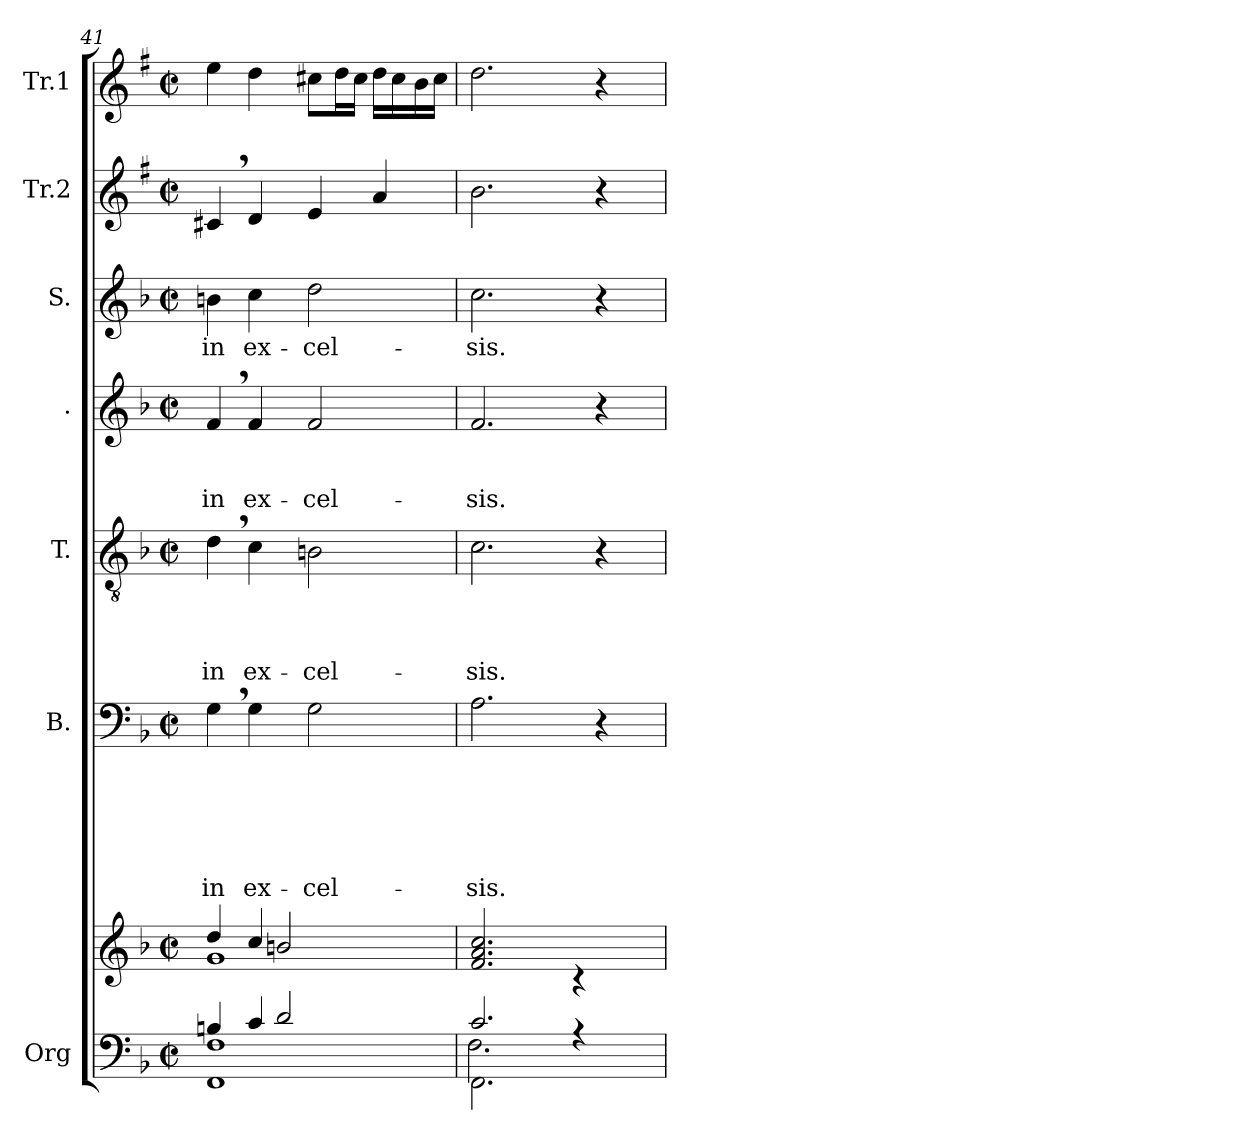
**kern	**kern	**kern	**text	**text	**text	**text	**text	**text	**kern	**text	**text	**text	**text	**kern	**text	**text	**text	**kern	**text	**kern	**kern
*part7	*part7	*part6	*part6	*part6	*part6	*part6	*part6	*part6	*part5	*part5	*part5	*part5	*part5	*part4	*part4	*part4	*part4	*part3	*part3	*part2	*part1
*staff8	*staff7	*staff6	*staff6	*staff6	*staff6	*staff6	*staff6	*staff6	*staff5	*staff5	*staff5	*staff5	*staff5	*staff4	*staff4	*staff4	*staff4	*staff3	*staff3	*staff2	*staff1
*I"Org	*	*I"B.	*	*	*	*	*	*	*I"T.	*	*	*	*	*I".	*	*	*	*I"S.	*	*I"Tr.2	*I"Tr.1
*	*	*I'B.	*	*	*	*	*	*	*I'T.	*	*	*	*	*	*	*	*	*I'S.	*	*I'Tr.2	*I'Tr.1
*clefF4	*clefG2	*clefF4	*	*	*	*	*	*	*clefGv2	*	*	*	*	*clefG2	*	*	*	*clefG2	*	*clefG2	*clefG2
*	*	*	*	*	*	*	*	*	*	*	*	*	*	*	*	*	*	*	*	*ITrd1c2	*ITrd1c2
*k[b-]	*k[b-]	*k[b-]	*	*	*	*	*	*	*k[b-]	*	*	*	*	*k[b-]	*	*	*	*k[b-]	*	*k[b-]	*k[b-]
*F:	*F:	*F:	*	*	*	*	*	*	*F:	*	*	*	*	*F:	*	*	*	*F:	*	*F:	*F:
*M2/2	*M2/2	*M2/2	*	*	*	*	*	*	*M2/2	*	*	*	*	*M2/2	*	*	*	*M2/2	*	*M2/2	*M2/2
*met(c|)	*met(c|)	*met(c|)	*	*	*	*	*	*	*met(c|)	*	*	*	*	*met(c|)	*	*	*	*met(c|)	*	*met(c|)	*met(c|)
=41	=41	=41	=41	=41	=41	=41	=41	=41	=41	=41	=41	=41	=41	=41	=41	=41	=41	=41	=41	=41	=41
*^	*^	*	*	*	*	*	*	*	*	*	*	*	*	*	*	*	*	*	*	*	*
*	*^	*	*^	*	*	*	*	*	*	*	*	*	*	*	*	*	*	*	*	*	*	*	*
!	!	!	!	!	!	!	!	!	!	!	!	!LO:LY:b	!	!	!	!	!LO:LY:b	!	!	!	!LO:LY:b	!	!LO:LY:b	!	!
1FF 1F	4Bn/	4ryy	1g	4dd/	4ryy	4G,>\	.	.	.	.	.	in	4d,>\	.	.	.	in	4f,>/	.	.	in	4bn\	in	4Bn,</	4dd\
!	!	!	!	!	!	!	!	!	!	!	!	!LO:LY:b	!	!	!	!	!LO:LY:b	!	!	!	!LO:LY:b	!	!LO:LY:b	!	!
.	4c/	16.ryy	.	4cc/	16.ryy	4G\	.	.	.	.	.	ex-	4c\	.	.	.	ex-	4f/	.	.	ex-	4cc\	ex-	4c/	4cc\
.	.	2d/	.	.	2bn/	.	.	.	.	.	.	.	.	.	.	.	.	.	.	.	.	.	.	.	.
!	!	!	!	!	!	!	!	!	!	!	!	!LO:LY:b	!	!	!	!	!LO:LY:b	!	!	!	!LO:LY:b	!	!LO:LY:b	!	!
.	2ryy	.	.	2ryy	.	2G\	.	.	.	.	.	-cel-	2Bn\	.	.	.	-cel-	2f/	.	.	-cel-	2dd\	-cel-	4d/	8bn\L
.	.	.	.	.	.	.	.	.	.	.	.	.	.	.	.	.	.	.	.	.	.	.	.	.	16cc\L
.	.	.	.	.	.	.	.	.	.	.	.	.	.	.	.	.	.	.	.	.	.	.	.	.	16b\JJ
.	.	.	.	.	.	.	.	.	.	.	.	.	.	.	.	.	.	.	.	.	.	.	.	4g/	16cc\LL
.	.	.	.	.	.	.	.	.	.	.	.	.	.	.	.	.	.	.	.	.	.	.	.	.	16b\
.	.	8ryy	.	.	8ryy	.	.	.	.	.	.	.	.	.	.	.	.	.	.	.	.	.	.	.	.
.	.	.	.	.	.	.	.	.	.	.	.	.	.	.	.	.	.	.	.	.	.	.	.	.	16a\
.	.	.	.	.	.	.	.	.	.	.	.	.	.	.	.	.	.	.	.	.	.	.	.	.	16b\JJ
.	.	32ryy	.	.	32ryy	.	.	.	.	.	.	.	.	.	.	.	.	.	.	.	.	.	.	.	.
=42	=42	=42	=42	=42	=42	=42	=42	=42	=42	=42	=42	=42	=42	=42	=42	=42	=42	=42	=42	=42	=42	=42	=42	=42	=42
*	*	*^	*	*	*	*	*	*	*	*	*	*	*	*	*	*	*	*	*	*	*	*	*	*	*
!	!	!	!	!	!	!	!	!	!	!	!	!	!LO:LY:b	!	!	!	!	!LO:LY:b	!	!	!	!LO:LY:b	!	!LO:LY:b	!	!
*	*	*	*	*	*v	*v	*	*	*	*	*	*	*	*	*	*	*	*	*	*	*	*	*	*	*	*
2.FF\	2.c/	2.F\	2ryy	2.f/ 2.a/ 2.cc/	2ryy	2.A\	.	.	.	.	.	-sis.	2.c\	.	.	.	-sis.	2.f/	.	.	-sis.	2.cc\	-sis.	2.a\	2.cc\
.	.	.	8ryy	.	8ryy	.	.	.	.	.	.	.	.	.	.	.	.	.	.	.	.	.	.	.	.
.	.	.	32ryy	.	32ryy	.	.	.	.	.	.	.	.	.	.	.	.	.	.	.	.	.	.	.	.
.	.	.	4rA	.	4rc	.	.	.	.	.	.	.	.	.	.	.	.	.	.	.	.	.	.	.	.
16.ryy	16.ryy	16.ryy	.	16.ryy	.	4r	.	.	.	.	.	.	4r	.	.	.	.	4r	.	.	.	4r	.	4r	4r
8ryy	8ryy	8ryy	.	8ryy	.	.	.	.	.	.	.	.	.	.	.	.	.	.	.	.	.	.	.	.	.
.	.	.	16.ryy	.	16.ryy	.	.	.	.	.	.	.	.	.	.	.	.	.	.	.	.	.	.	.	.
32ryy	32ryy	32ryy	.	32ryy	.	.	.	.	.	.	.	.	.	.	.	.	.	.	.	.	.	.	.	.	.
*v	*v	*v	*v	*	*	*	*	*	*	*	*	*	*	*	*	*	*	*	*	*	*	*	*	*	*
*	*v	*v	*	*	*	*	*	*	*	*	*	*	*	*	*	*	*	*	*	*	*	*
=	=	=	=	=	=	=	=	=	=	=	=	=	=	=	=	=	=	=	=	=	=
*-	*-	*-	*-	*-	*-	*-	*-	*-	*-	*-	*-	*-	*-	*-	*-	*-	*-	*-	*-	*-	*-
